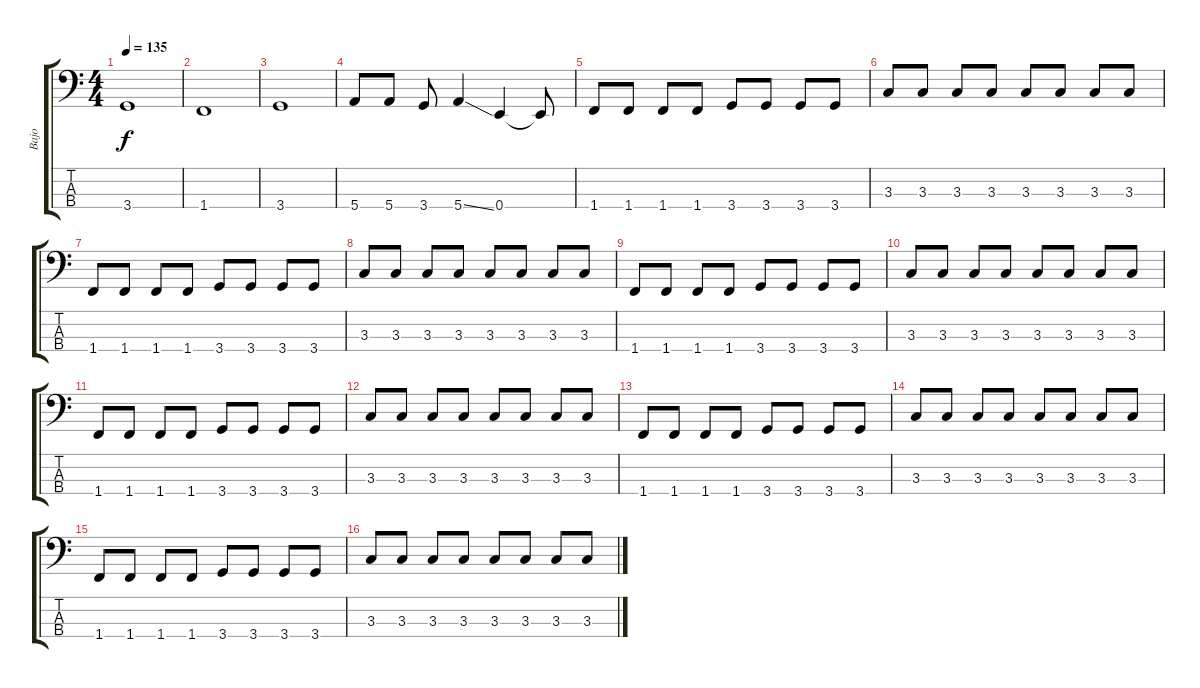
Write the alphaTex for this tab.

\track ("Bajo" "Bajo") {instrument electricbassfinger}
\staff {score tabs}
\tuning (G2 D2 A1 E1) {hide}
\ts (4 4)
\tempo 135
\clef f4
\ks c
3.4.1{dy f} |
1.4.1 |
3.4.1 |
5.4.8 5.4.8 3.4.8 5.4{ss}.4 0.4.4 0.4{t}.8 |
1.4.8 1.4.8 1.4.8 1.4.8 3.4.8 3.4.8 3.4.8 3.4.8 |
3.3.8 3.3.8 3.3.8 3.3.8 3.3.8 3.3.8 3.3.8 3.3.8 |
1.4.8 1.4.8 1.4.8 1.4.8 3.4.8 3.4.8 3.4.8 3.4.8 |
3.3.8 3.3.8 3.3.8 3.3.8 3.3.8 3.3.8 3.3.8 3.3.8 |
1.4.8 1.4.8 1.4.8 1.4.8 3.4.8 3.4.8 3.4.8 3.4.8 |
3.3.8 3.3.8 3.3.8 3.3.8 3.3.8 3.3.8 3.3.8 3.3.8 |
1.4.8 1.4.8 1.4.8 1.4.8 3.4.8 3.4.8 3.4.8 3.4.8 |
3.3.8 3.3.8 3.3.8 3.3.8 3.3.8 3.3.8 3.3.8 3.3.8 |
1.4.8 1.4.8 1.4.8 1.4.8 3.4.8 3.4.8 3.4.8 3.4.8 |
3.3.8 3.3.8 3.3.8 3.3.8 3.3.8 3.3.8 3.3.8 3.3.8 |
1.4.8 1.4.8 1.4.8 1.4.8 3.4.8 3.4.8 3.4.8 3.4.8 |
3.3.8 3.3.8 3.3.8 3.3.8 3.3.8 3.3.8 3.3.8 3.3.8
